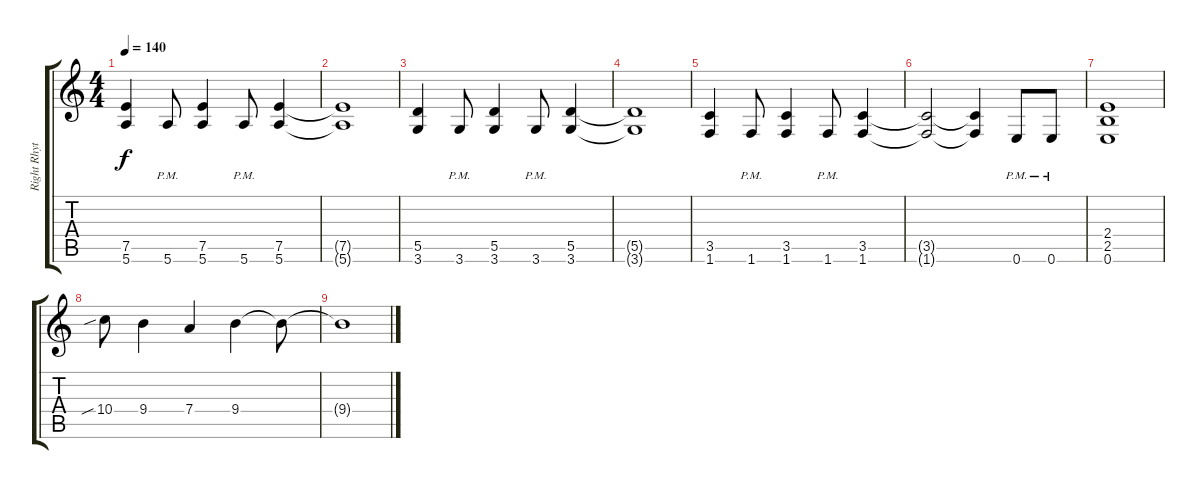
\track ("Right Rhythm Guitar " "Right Rhyt") {instrument overdrivenguitar}
\staff {score tabs}
\tuning (E4 B3 G3 D3 A2 E2) {hide}
\ts (4 4)
\tempo 140
\clef g2
\ks c
(7.5 5.6).4{dy f} 5.6{pm}.8 (7.5 5.6).4 5.6{pm}.8 (7.5 5.6).4 |
(7.5{t} 5.6{t}).1 |
(5.5 3.6).4 3.6{pm}.8 (5.5 3.6).4 3.6{pm}.8 (5.5 3.6).4 |
(5.5{t} 3.6{t}).1 |
(3.5 1.6).4 1.6{pm}.8 (3.5 1.6).4 1.6{pm}.8 (3.5 1.6).4 |
(3.5{t} 1.6{t}).2 (3.5{t} 1.6{t}).4 0.6{pm}.8 0.6{pm}.8 |
(2.4 2.5 0.6).1 |
10.4{sib}.8 9.4.4 7.4.4 9.4.4 9.4{t}.8 |
9.4{t}.1
